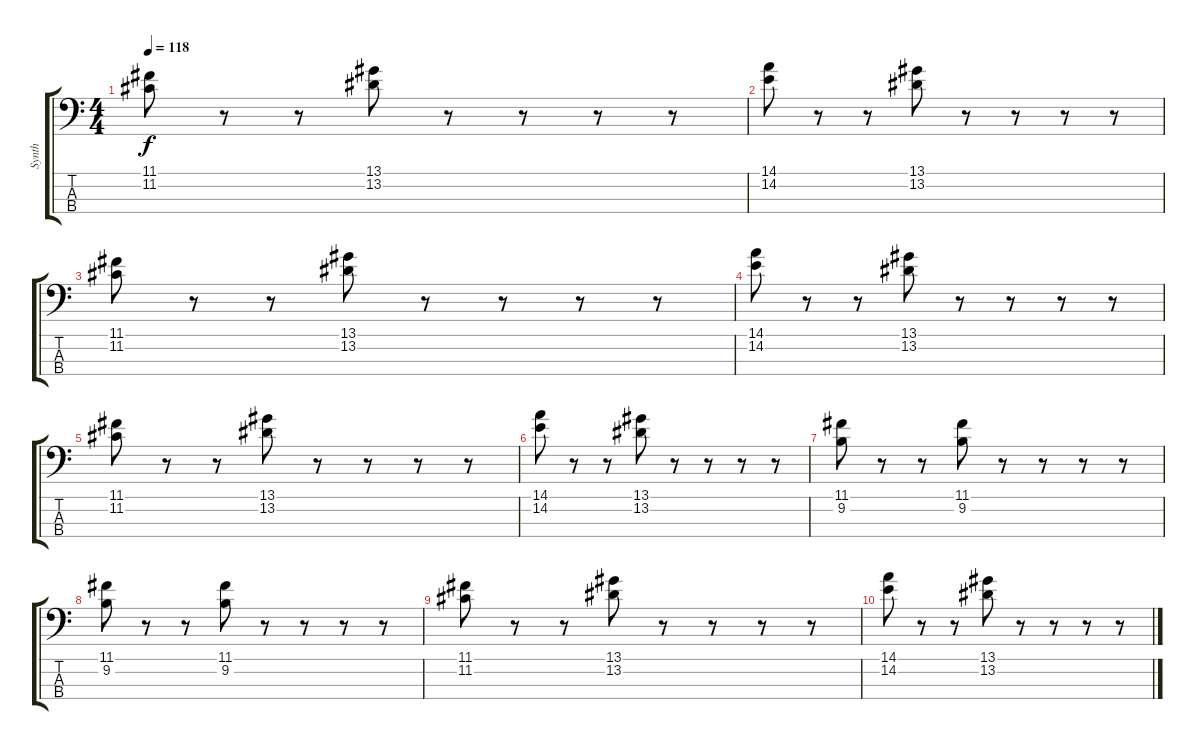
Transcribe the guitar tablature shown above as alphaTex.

\track ("Synth" "Synth") {instrument electricbassfinger}
\staff {score tabs}
\tuning (G2 D2 A1 E1) {hide}
\ts (4 4)
\tempo 118
\clef f4
\ks c
(11.1 11.2).8{dy f} r.8 r.8 (13.1 13.2).8 r.8 r.8 r.8 r.8 |
(14.1 14.2).8 r.8 r.8 (13.1 13.2).8 r.8 r.8 r.8 r.8 |
(11.1 11.2).8 r.8 r.8 (13.1 13.2).8 r.8 r.8 r.8 r.8 |
(14.1 14.2).8 r.8 r.8 (13.1 13.2).8 r.8 r.8 r.8 r.8 |
(11.1 11.2).8 r.8 r.8 (13.1 13.2).8 r.8 r.8 r.8 r.8 |
(14.1 14.2).8 r.8 r.8 (13.1 13.2).8 r.8 r.8 r.8 r.8 |
(11.1 9.2).8 r.8 r.8 (11.1 9.2).8 r.8 r.8 r.8 r.8 |
(11.1 9.2).8 r.8 r.8 (11.1 9.2).8 r.8 r.8 r.8 r.8 |
(11.1 11.2).8 r.8 r.8 (13.1 13.2).8 r.8 r.8 r.8 r.8 |
(14.1 14.2).8 r.8 r.8 (13.1 13.2).8 r.8 r.8 r.8 r.8
